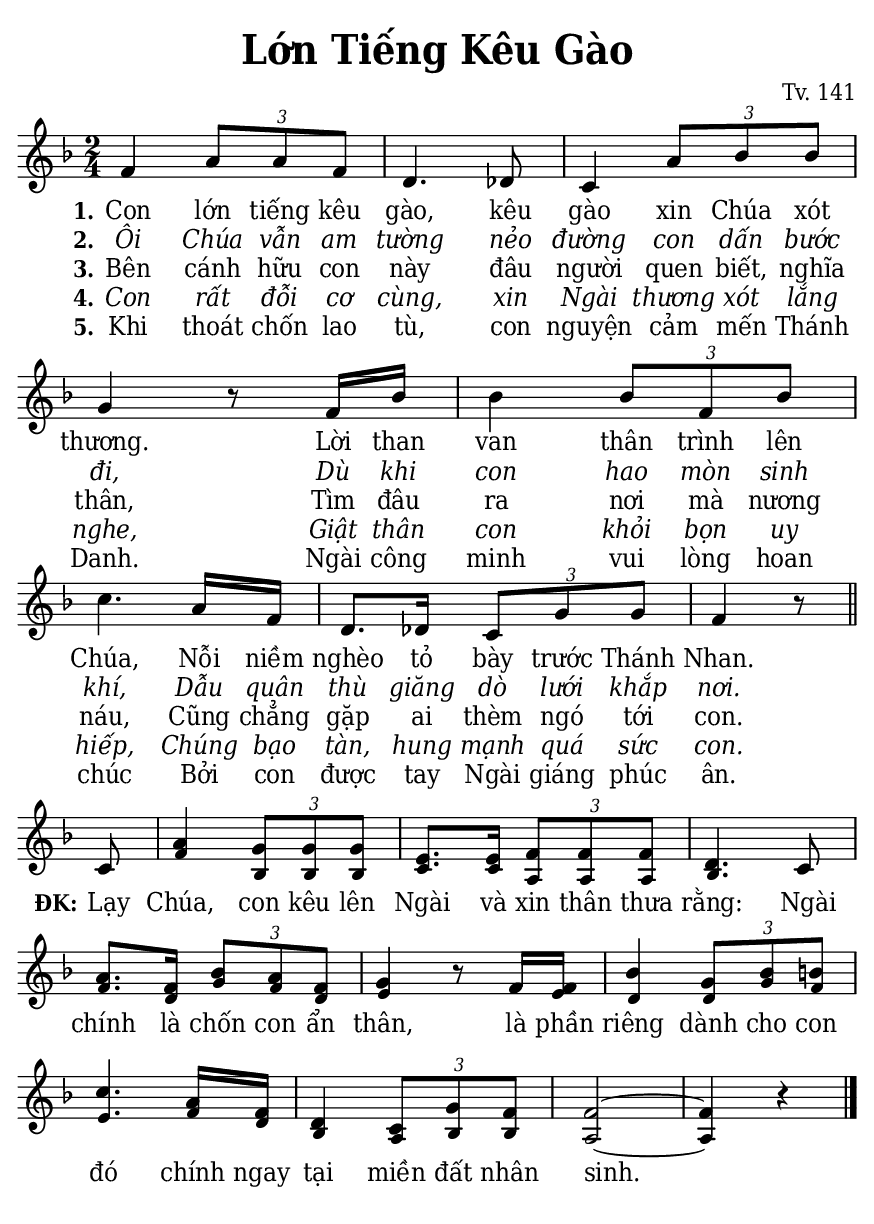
% Cài đặt chung\
\version "2.22.1"
\include "english.ly"

\header {
  title = \markup { \fontsize #1 "Lớn Tiếng Kêu Gào" }
  composer = "Tv. 141"
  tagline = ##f
}

% Nhạc phiên khúc
nhacPhienKhucSop = \relative c' {
  f4 \tuplet 3/2 { a8 a f } |
  d4. df8 |
  c4 \tuplet 3/2 { a'8 bf bf } |
  g4 r8 f16 bf |
  bf4 \tuplet 3/2 { bf8 f bf } |
  c4. a16 f |
  d8. df16 \tuplet 3/2 { c8 g' g } |
  f4 r8 \bar "||" \break
  
  c |
  a'4 \tuplet 3/2 { g8 g g } |
  e8. e16 \tuplet 3/2 { f8 f f } |
  d4. c8 |
  a'8. f16 \tuplet 3/2 { bf8 a f } |
  g4 r8 f16 f |
  bf4 \tuplet 3/2 { g8 bf b! } |
  c4. a16 f |
  d4 \tuplet 3/2 { c8 g' f } |
  f2 ~ |
  f4 r \bar "|."
}

nhacPhienKhucAlto = \relative c' {
  R2*7
  r4.
  c8 |
  f4 \tuplet 3/2 { bf,8 bf bf } |
  c8. c16 \tuplet 3/2 { a8 a a } |
  bf4. c8 |
  f8. d16 \tuplet 3/2 { g8 f d } |
  e4 r8 f16 e |
  d4 \tuplet 3/2 { d8 g f } |
  e4. f16 d |
  bf4 \tuplet 3/2 { a8 bf bf } |
  a2 ~ |
  a4 r
}

% Lời phiên khúc
loiPhienKhucSop = \lyrics {
  <<
    {
      \set stanza = "1."
      Con lớn tiếng kêu gào,
      kêu gào xin Chúa xót thương.
      Lời than van thân trình lên Chúa,
      Nỗi niềm nghèo tỏ bày trước Thánh Nhan.
    }
    \new Lyrics {
	    \set associatedVoice = "beSop"
	    \set stanza = "2."
      \override Lyrics.LyricText.font-shape = #'italic
	    Ôi Chúa vẫn am tường
	    nẻo đường con dấn bước đi,
	    Dù khi con hao mòn sinh khí,
	    Dẫu quân thù giăng dò lưới khắp nơi.
    }
    \new Lyrics {
	    \set associatedVoice = "beSop"
	    \set stanza = "3."
	    Bên cánh hữu con này
	    đâu người quen biết, nghĩa thân,
	    Tìm đâu ra nơi mà nương náu,
	    Cũng chẳng gặp ai thèm ngó tới con.
    }
    \new Lyrics {
	    \set associatedVoice = "beSop"
	    \set stanza = "4."
      \override Lyrics.LyricText.font-shape = #'italic
	    Con rất đỗi cơ cùng,
	    xin Ngài thương xót lắng nghe,
	    Giật thân con khỏi bọn uy hiếp,
	    Chúng bạo tàn, hung mạnh quá sức con.
    }
    \new Lyrics {
	    \set associatedVoice = "beSop"
	    \set stanza = "5."
	    Khi thoát chốn lao tù,
	    con nguyện cảm mến Thánh Danh.
	    Ngài công minh vui lòng hoan chúc
	    Bởi con được tay Ngài giáng phúc ân.
    }
  >>
  \set stanza = "ĐK:"
  Lạy Chúa, con kêu lên Ngài và xin thân thưa rằng:
  Ngài chính là chốn con ẩn thân,
  là phần riêng dành cho con đó
  chính ngay tại miền đất nhân sinh.
}

% Dàn trang
\paper {
  #(set-paper-size "a5")
  top-margin = 3\mm
  bottom-margin = 3\mm
  left-margin = 3\mm
  right-margin = 3\mm
  indent = #0
  #(define fonts
	 (make-pango-font-tree "Deja Vu Serif Condensed"
	 		       "Deja Vu Serif Condensed"
			       "Deja Vu Serif Condensed"
			       (/ 20 20)))
  print-page-number = ##f
}

TongNhip = {
  \key f \major \time 2/4
  \set Timing.beamExceptions = #'()
  \set Timing.baseMoment = #(ly:make-moment 1/4)
}

% Đổi kích thước nốt cho bè phụ
notBePhu =
#(define-music-function (font-size music) (number? ly:music?)
   (for-some-music
     (lambda (m)
       (if (music-is-of-type? m 'rhythmic-event)
           (begin
             (set! (ly:music-property m 'tweaks)
                   (cons `(font-size . ,font-size)
                         (ly:music-property m 'tweaks)))
             #t)
           #f))
     music)
   music)

\score {
  \new ChoirStaff <<
    \new Staff \with {
        \consists "Merge_rests_engraver"
        printPartCombineTexts = ##f
      }
      <<
      \new Voice \TongNhip \partCombine 
        \nhacPhienKhucSop
        \notBePhu -1 { \nhacPhienKhucAlto }
      \new NullVoice = beSop \nhacPhienKhucSop
      \new Lyrics \lyricsto beSop \loiPhienKhucSop
      >>
  >>
  \layout {
    \override Lyrics.LyricSpace.minimum-distance = #0.8
    \override Score.BarNumber.break-visibility = ##(#f #f #f)
    \override Score.SpacingSpanner.uniform-stretching = ##t
  } 
}
